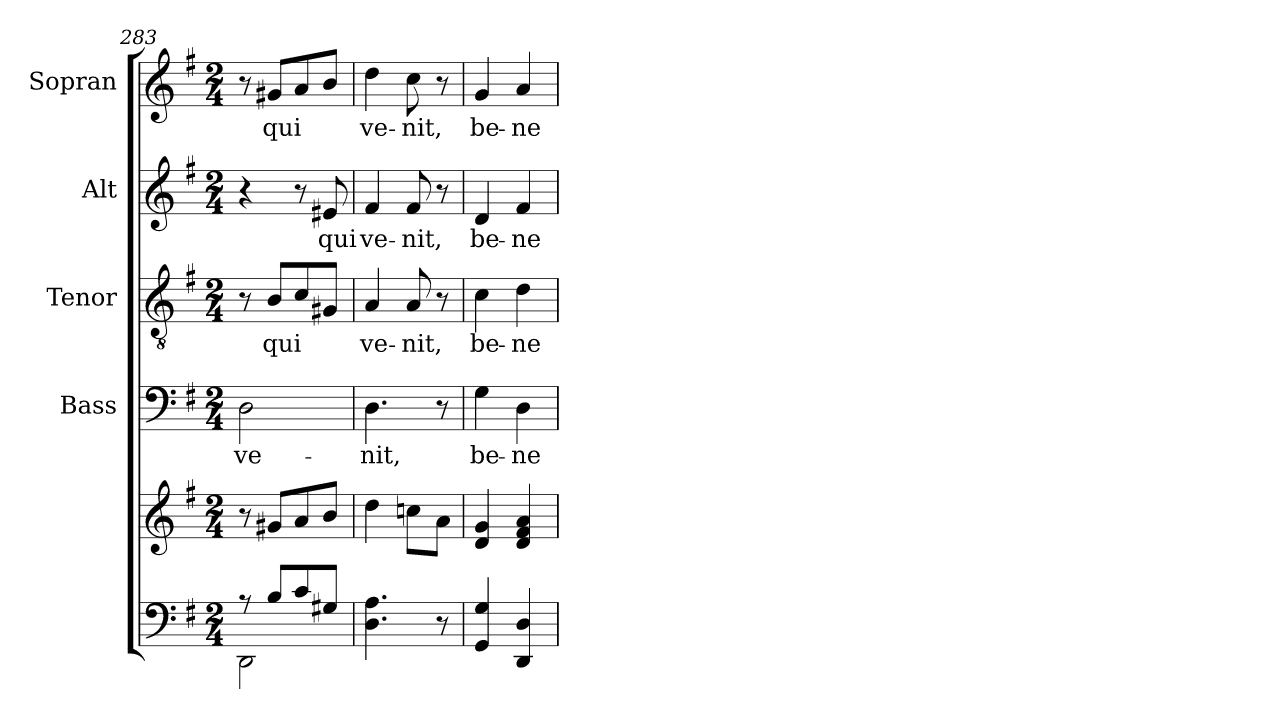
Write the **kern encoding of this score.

**kern	**kern	**kern	**text	**kern	**text	**kern	**text	**kern	**text
*part5	*part5	*part4	*part4	*part3	*part3	*part2	*part2	*part1	*part1
*staff6	*staff5	*staff4	*staff4	*staff3	*staff3	*staff2	*staff2	*staff1	*staff1
*	*	*I"Bass	*	*I"Tenor	*	*I"Alt	*	*I"Sopran	*
*	*	*I'B.	*	*I'T.	*	*I'A.	*	*I'S.	*
!!LO:LB:g=z
*clefF4	*clefG2	*clefF4	*	*clefGv2	*	*clefG2	*	*clefG2	*
*k[f#]	*k[f#]	*k[f#]	*	*k[f#]	*	*k[f#]	*	*k[f#]	*
*G:	*G:	*G:	*	*G:	*	*G:	*	*G:	*
*M2/4	*M2/4	*M2/4	*	*M2/4	*	*M2/4	*	*M2/4	*
=283	=283	=283	=283	=283	=283	=283	=283	=283	=283
*^	*	*	*	*	*	*	*	*	*
!	!	!	!	!LO:LY:b	!	!	!	!	!	!
8rA	2DD\	8r	2D\	ve-	8r	.	4r	.	8r	.
!	!	!	!	!	!	!LO:LY:b	!	!	!	!LO:LY:b
8B/L	.	8g#X/L	.	.	8B/L	qui	.	.	8g#X/L	qui
8c/	.	8a/	.	.	8c/	.	8r	.	8a/	.
!	!	!	!	!	!	!	!	!LO:LY:b	!	!
8G#X/J	.	8b/J	.	.	8G#X/J	.	8e#X/	qui	8b/J	.
*v	*v	*	*	*	*	*	*	*	*	*
=284	=284	=284	=284	=284	=284	=284	=284	=284	=284
!	!	!	!LO:LY:b	!	!LO:LY:b	!	!LO:LY:b	!	!LO:LY:b
4.D\ 4.A\	4dd\	4.D\	-nit,	4A/	ve-	4f#/	ve-	4dd\	ve-
!	!	!	!	!	!LO:LY:b	!	!LO:LY:b	!	!LO:LY:b
.	8ccn\L	.	.	8A/	-nit,	8f#/	-nit,	8cc\	-nit,
8r	8a\J	8r	.	8r	.	8r	.	8r	.
=285	=285	=285	=285	=285	=285	=285	=285	=285	=285
!	!	!	!LO:LY:b	!	!LO:LY:b	!	!LO:LY:b	!	!LO:LY:b
4GG/ 4G/	4d/ 4g/	4G\	be-	4c\	be-	4d/	be-	4g/	be-
!	!	!	!LO:LY:b	!	!LO:LY:b	!	!LO:LY:b	!	!LO:LY:b
4DD/ 4D/	4d/ 4f#/ 4a/	4D\	-ne-	4d\	-ne-	4f#/	-ne-	4a/	-ne-
=	=	=	=	=	=	=	=	=	=
*-	*-	*-	*-	*-	*-	*-	*-	*-	*-
